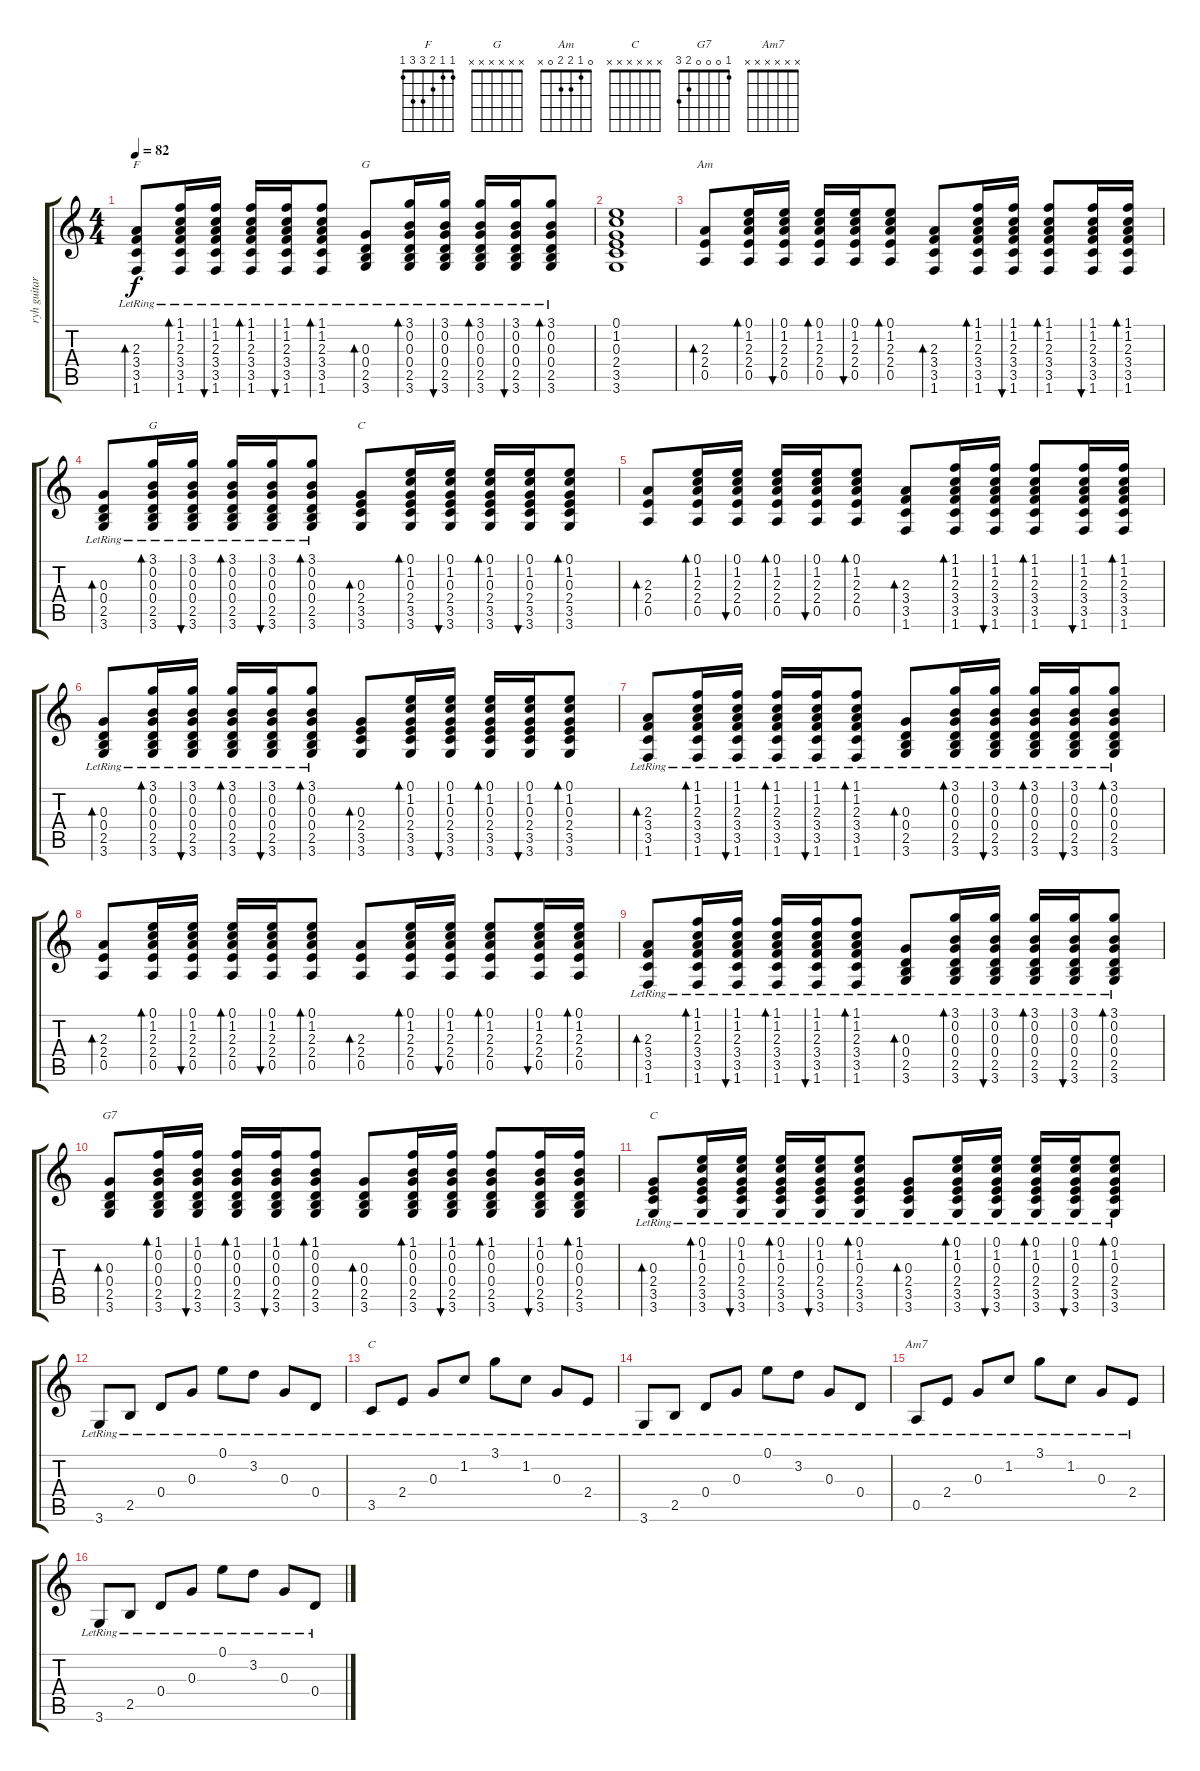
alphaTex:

\track ("ryh guitar" "ryh guitar") {instrument acousticguitarsteel}
\staff {score tabs}
\tuning (E4 B3 G3 D3 A2 E2) {hide}
\chord ("F" 1 1 2 3 3 1)
\chord ("G" 3 0 0 0 2 3)
\chord ("Am" 0 1 2 2 0 x)
\chord ("G" x x x x x x) {firstfret 0}
\chord ("C" x x 0 2 3 3)
\chord ("G7" 1 0 0 0 2 3)
\chord ("C" 0 1 0 2 3 3)
\chord ("C" x x x x x x) {firstfret 0}
\chord ("Am7" x x x x x x) {firstfret 0}
\ts (4 4)
\tempo 82
\clef g2
\ks c
(2.3{lr} 3.4{lr} 3.5{lr} 1.6{lr}).8{bd 60 ch "F" dy f} (1.1{lr} 1.2{lr} 2.3{lr} 3.4{lr} 3.5{lr} 1.6{lr}).16{bd 60} (1.1{lr} 1.2{lr} 2.3{lr} 3.4{lr} 3.5{lr} 1.6{lr}).16{bu 60} (1.1{lr} 1.2{lr} 2.3{lr} 3.4{lr} 3.5{lr} 1.6{lr}).16{bd 60} (1.1{lr} 1.2{lr} 2.3{lr} 3.4{lr} 3.5{lr} 1.6{lr}).16{bu 60} (1.1{lr} 1.2{lr} 2.3{lr} 3.4{lr} 3.5{lr} 1.6{lr}).8{bd 60} (0.3{lr} 0.4{lr} 2.5{lr} 3.6{lr}).8{bd 60 ch "G"} (3.1{lr} 0.2{lr} 0.3{lr} 0.4{lr} 2.5{lr} 3.6{lr}).16{bd 60} (3.1{lr} 0.2{lr} 0.3{lr} 0.4{lr} 2.5{lr} 3.6{lr}).16{bu 60} (3.1{lr} 0.2{lr} 0.3{lr} 0.4{lr} 2.5{lr} 3.6{lr}).16{bd 60} (3.1{lr} 0.2{lr} 0.3{lr} 0.4{lr} 2.5{lr} 3.6{lr}).16{bu 60} (3.1{lr} 0.2{lr} 0.3{lr} 0.4{lr} 2.5{lr} 3.6{lr}).8{bd 60} |
(0.1 1.2 0.3 2.4 3.5 3.6).1 |
(2.3 2.4 0.5).8{bd 60 ch "Am"} (0.1 1.2 2.3 2.4 0.5).16{bd 60} (0.1 1.2 2.3 2.4 0.5).16{bu 60} (0.1 1.2 2.3 2.4 0.5).16{bd 60} (0.1 1.2 2.3 2.4 0.5).16{bu 60} (0.1 1.2 2.3 2.4 0.5).8{bd 60} (2.3 3.4 3.5 1.6).8{bd 60} (1.1 1.2 2.3 3.4 3.5 1.6).16{bd 60} (1.1 1.2 2.3 3.4 3.5 1.6).16{bu 60} (1.1 1.2 2.3 3.4 3.5 1.6).8{bd 60} (1.1 1.2 2.3 3.4 3.5 1.6).16{bu 60} (1.1 1.2 2.3 3.4 3.5 1.6).16{bd 60} |
(0.3{lr} 0.4{lr} 2.5{lr} 3.6{lr}).8{bd 60} (3.1{lr} 0.2{lr} 0.3{lr} 0.4{lr} 2.5{lr} 3.6{lr}).16{bd 60 ch "G"} (3.1{lr} 0.2{lr} 0.3{lr} 0.4{lr} 2.5{lr} 3.6{lr}).16{bu 60} (3.1{lr} 0.2{lr} 0.3{lr} 0.4{lr} 2.5{lr} 3.6{lr}).16{bd 60} (3.1{lr} 0.2{lr} 0.3{lr} 0.4{lr} 2.5{lr} 3.6{lr}).16{bu 60} (3.1{lr} 0.2{lr} 0.3{lr} 0.4{lr} 2.5{lr} 3.6{lr}).8{bd 60} (0.3 2.4 3.5 3.6).8{bd 60 ch "C"} (0.1 1.2 0.3 2.4 3.5 3.6).16{bd 60} (0.1 1.2 0.3 2.4 3.5 3.6).16{bu 60} (0.1 1.2 0.3 2.4 3.5 3.6).16{bd 60} (0.1 1.2 0.3 2.4 3.5 3.6).16{bu 60} (0.1 1.2 0.3 2.4 3.5 3.6).8{bd 60} |
(2.3 2.4 0.5).8{bd 60} (0.1 1.2 2.3 2.4 0.5).16{bd 60} (0.1 1.2 2.3 2.4 0.5).16{bu 60} (0.1 1.2 2.3 2.4 0.5).16{bd 60} (0.1 1.2 2.3 2.4 0.5).16{bu 60} (0.1 1.2 2.3 2.4 0.5).8{bd 60} (2.3 3.4 3.5 1.6).8{bd 60} (1.1 1.2 2.3 3.4 3.5 1.6).16{bd 60} (1.1 1.2 2.3 3.4 3.5 1.6).16{bu 60} (1.1 1.2 2.3 3.4 3.5 1.6).8{bd 60} (1.1 1.2 2.3 3.4 3.5 1.6).16{bu 60} (1.1 1.2 2.3 3.4 3.5 1.6).16{bd 60} |
(0.3{lr} 0.4{lr} 2.5{lr} 3.6{lr}).8{bd 60} (3.1{lr} 0.2{lr} 0.3{lr} 0.4{lr} 2.5{lr} 3.6{lr}).16{bd 60} (3.1{lr} 0.2{lr} 0.3{lr} 0.4{lr} 2.5{lr} 3.6{lr}).16{bu 60} (3.1{lr} 0.2{lr} 0.3{lr} 0.4{lr} 2.5{lr} 3.6{lr}).16{bd 60} (3.1{lr} 0.2{lr} 0.3{lr} 0.4{lr} 2.5{lr} 3.6{lr}).16{bu 60} (3.1{lr} 0.2{lr} 0.3{lr} 0.4{lr} 2.5{lr} 3.6{lr}).8{bd 60} (0.3 2.4 3.5 3.6).8{bd 60} (0.1 1.2 0.3 2.4 3.5 3.6).16{bd 60} (0.1 1.2 0.3 2.4 3.5 3.6).16{bu 60} (0.1 1.2 0.3 2.4 3.5 3.6).16{bd 60} (0.1 1.2 0.3 2.4 3.5 3.6).16{bu 60} (0.1 1.2 0.3 2.4 3.5 3.6).8{bd 60} |
(2.3{lr} 3.4{lr} 3.5{lr} 1.6{lr}).8{bd 60} (1.1{lr} 1.2{lr} 2.3{lr} 3.4{lr} 3.5{lr} 1.6{lr}).16{bd 60} (1.1{lr} 1.2{lr} 2.3{lr} 3.4{lr} 3.5{lr} 1.6{lr}).16{bu 60} (1.1{lr} 1.2{lr} 2.3{lr} 3.4{lr} 3.5{lr} 1.6{lr}).16{bd 60} (1.1{lr} 1.2{lr} 2.3{lr} 3.4{lr} 3.5{lr} 1.6{lr}).16{bu 60} (1.1{lr} 1.2{lr} 2.3{lr} 3.4{lr} 3.5{lr} 1.6{lr}).8{bd 60} (0.3{lr} 0.4{lr} 2.5{lr} 3.6{lr}).8{bd 60} (3.1{lr} 0.2{lr} 0.3{lr} 0.4{lr} 2.5{lr} 3.6{lr}).16{bd 60} (3.1{lr} 0.2{lr} 0.3{lr} 0.4{lr} 2.5{lr} 3.6{lr}).16{bu 60} (3.1{lr} 0.2{lr} 0.3{lr} 0.4{lr} 2.5{lr} 3.6{lr}).16{bd 60} (3.1{lr} 0.2{lr} 0.3{lr} 0.4{lr} 2.5{lr} 3.6{lr}).16{bu 60} (3.1{lr} 0.2{lr} 0.3{lr} 0.4{lr} 2.5{lr} 3.6{lr}).8{bd 60} |
(2.3 2.4 0.5).8{bd 60} (0.1 1.2 2.3 2.4 0.5).16{bd 60} (0.1 1.2 2.3 2.4 0.5).16{bu 60} (0.1 1.2 2.3 2.4 0.5).16{bd 60} (0.1 1.2 2.3 2.4 0.5).16{bu 60} (0.1 1.2 2.3 2.4 0.5).8{bd 60} (2.3 2.4 0.5).8{bd 60} (0.1 1.2 2.3 2.4 0.5).16{bd 60} (0.1 1.2 2.3 2.4 0.5).16{bu 60} (0.1 1.2 2.3 2.4 0.5).8{bd 60} (0.1 1.2 2.3 2.4 0.5).16{bu 60} (0.1 1.2 2.3 2.4 0.5).16{bd 60} |
(2.3{lr} 3.4{lr} 3.5{lr} 1.6{lr}).8{bd 60} (1.1{lr} 1.2{lr} 2.3{lr} 3.4{lr} 3.5{lr} 1.6{lr}).16{bd 60} (1.1{lr} 1.2{lr} 2.3{lr} 3.4{lr} 3.5{lr} 1.6{lr}).16{bu 60} (1.1{lr} 1.2{lr} 2.3{lr} 3.4{lr} 3.5{lr} 1.6{lr}).16{bd 60} (1.1{lr} 1.2{lr} 2.3{lr} 3.4{lr} 3.5{lr} 1.6{lr}).16{bu 60} (1.1{lr} 1.2{lr} 2.3{lr} 3.4{lr} 3.5{lr} 1.6{lr}).8{bd 60} (0.3{lr} 0.4{lr} 2.5{lr} 3.6{lr}).8{bd 60} (3.1{lr} 0.2{lr} 0.3{lr} 0.4{lr} 2.5{lr} 3.6{lr}).16{bd 60} (3.1{lr} 0.2{lr} 0.3{lr} 0.4{lr} 2.5{lr} 3.6{lr}).16{bu 60} (3.1{lr} 0.2{lr} 0.3{lr} 0.4{lr} 2.5{lr} 3.6{lr}).16{bd 60} (3.1{lr} 0.2{lr} 0.3{lr} 0.4{lr} 2.5{lr} 3.6{lr}).16{bu 60} (3.1{lr} 0.2{lr} 0.3{lr} 0.4{lr} 2.5{lr} 3.6{lr}).8{bd 60} |
(0.3 0.4 2.5 3.6).8{bd 60 ch "G7"} (1.1 0.2 0.3 0.4 2.5 3.6).16{bd 60} (1.1 0.2 0.3 0.4 2.5 3.6).16{bu 60} (1.1 0.2 0.3 0.4 2.5 3.6).16{bd 60} (1.1 0.2 0.3 0.4 2.5 3.6).16{bu 60} (1.1 0.2 0.3 0.4 2.5 3.6).8{bd 60} (0.3 0.4 2.5 3.6).8{bd 60} (1.1 0.2 0.3 0.4 2.5 3.6).16{bd 60} (1.1 0.2 0.3 0.4 2.5 3.6).16{bu 60} (1.1 0.2 0.3 0.4 2.5 3.6).8{bd 60} (1.1 0.2 0.3 0.4 2.5 3.6).16{bu 60} (1.1 0.2 0.3 0.4 2.5 3.6).16{bd 60} |
(0.3{lr} 2.4{lr} 3.5{lr} 3.6{lr}).8{bd 60 ch "C"} (0.1{lr} 1.2{lr} 0.3{lr} 2.4{lr} 3.5{lr} 3.6{lr}).16{bd 60} (0.1{lr} 1.2{lr} 0.3{lr} 2.4{lr} 3.5{lr} 3.6{lr}).16{bu 60} (0.1{lr} 1.2{lr} 0.3{lr} 2.4{lr} 3.5{lr} 3.6{lr}).16{bd 60} (0.1{lr} 1.2{lr} 0.3{lr} 2.4{lr} 3.5{lr} 3.6{lr}).16{bu 60} (0.1{lr} 1.2{lr} 0.3{lr} 2.4{lr} 3.5{lr} 3.6{lr}).8{bd 60} (0.3{lr} 2.4{lr} 3.5{lr} 3.6{lr}).8{bd 60} (0.1{lr} 1.2{lr} 0.3{lr} 2.4{lr} 3.5{lr} 3.6{lr}).16{bd 60} (0.1{lr} 1.2{lr} 0.3{lr} 2.4{lr} 3.5{lr} 3.6{lr}).16{bu 60} (0.1{lr} 1.2{lr} 0.3{lr} 2.4{lr} 3.5{lr} 3.6{lr}).16{bd 60} (0.1{lr} 1.2{lr} 0.3{lr} 2.4{lr} 3.5{lr} 3.6{lr}).16{bu 60} (0.1{lr} 1.2{lr} 0.3{lr} 2.4{lr} 3.5{lr} 3.6{lr}).8{bd 60} |
3.6{lr}.8 2.5{lr}.8 0.4{lr}.8 0.3{lr}.8 0.1{lr}.8 3.2{lr}.8 0.3{lr}.8 0.4{lr}.8 |
3.5{lr}.8{ch "C"} 2.4{lr}.8 0.3{lr}.8 1.2{lr}.8 3.1{lr}.8 1.2{lr}.8 0.3{lr}.8 2.4{lr}.8 |
3.6{lr}.8 2.5{lr}.8 0.4{lr}.8 0.3{lr}.8 0.1{lr}.8 3.2{lr}.8 0.3{lr}.8 0.4{lr}.8 |
0.5{lr}.8{ch "Am7"} 2.4{lr}.8 0.3{lr}.8 1.2{lr}.8 3.1{lr}.8 1.2{lr}.8 0.3{lr}.8 2.4{lr}.8 |
3.6{lr}.8 2.5{lr}.8 0.4{lr}.8 0.3{lr}.8 0.1{lr}.8 3.2{lr}.8 0.3{lr}.8 0.4{lr}.8
